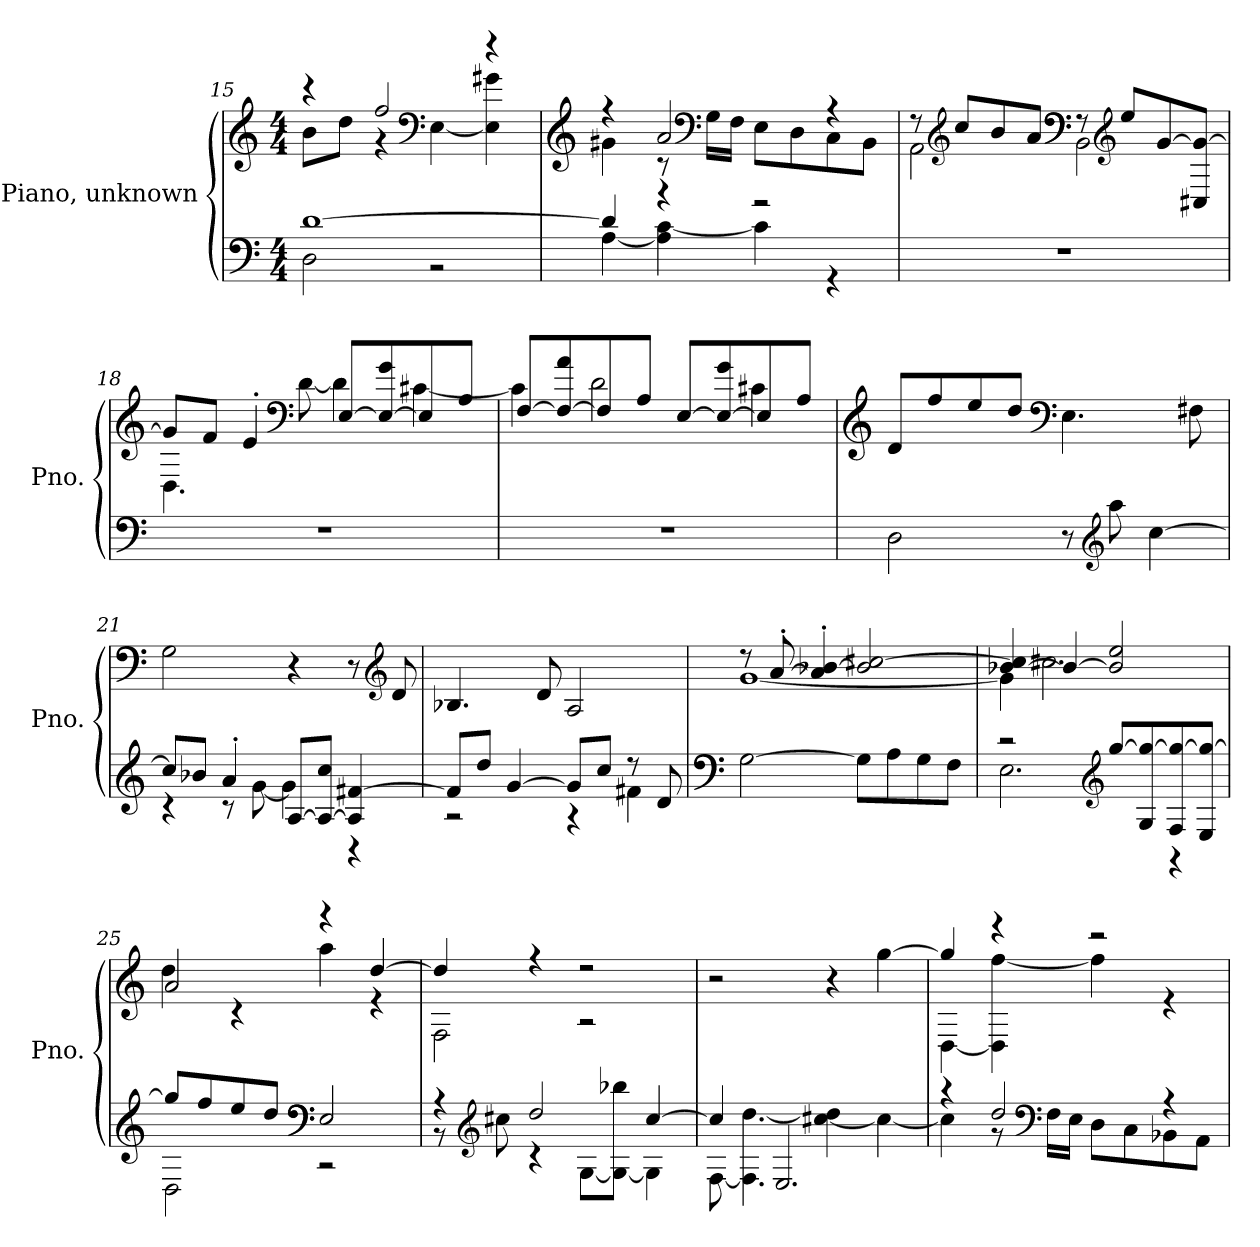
**kern	**kern
*part1	*part1
*staff2	*staff1
*I"Piano, unknown	*
*I'Pno.	*
*clefF4	*clefG2
*k[]	*k[]
*M4/4	*M4/4
=15	=15
*^	*^
[1d	2D\	4r	8b\L
.	.	.	8dd\J
.	.	2ff/	4r
*	*	*clefF4	*
.	2r	.	[4E\
.	.	4r	4E\] 4g#X\
=16	=16	=16	=16
*	*	*clefG2	*
4d/]	[4A\	4r	4g#X\
4r	4A\] [4c\	2a/	8r
*	*	*clefF4	*
.	.	.	16G\LL
.	.	.	16F\JJ
2r	4c\]	.	8E\L
.	.	.	8D\
.	4r	4r	8C\
.	.	.	8BB\J
*v	*v	*	*
!!LO:LB:g=z	!!
=17	=17	=17
1r	8r	2AA\
*	*clefG2	*
.	8cc/L	.
.	8b/	.
.	8a/J	.
*	*clefF4	*
.	8r	2BB\
*	*clefG2	*
.	8ee/L	.
.	[8g/	.
.	8C#X/ 8g/_J	.
=18	=18	=18
1r	8g/L]	4.D\
.	8f/J	.
.	4e'/	.
*	*clefF4	*
.	.	[8d\
.	[8E/L	4d\]
.	8E/_ 8g/	.
.	8E/]	[4c#X\
.	8A/J	.
=19	=19	=19
1r	[8F/L	4c#\]
.	8F/_ 8a/	.
.	8F/]	2d\
.	8A/J	.
.	[8E/L	.
.	8E/_ 8g/	.
.	8E/]	4c#X\
.	8A/J	.
*	*v	*v
!!LO:LB:g=z
=20	=20
*	*clefG2
2D\	8d/L
.	8ff/
.	8ee/
.	8dd/J
*	*clefF4
8r	4.E\
*clefG2	*
8aa\	.
[4cc\	.
.	8F#X\
=21	=21
*^	*
8cc/L]	4r	2G\
8b-X/J	.	.
4a'/	8r	.
.	[8g\	.
[8A/L	4g\]	4r
8A/_ 8cc/J	.	.
4A/] [4f#X/	4r	8r
*	*	*clefG2
.	.	8d/
=22	=22	=22
8f#/L]	2r	4.B-X/
8dd/J	.	.
[4g/	.	.
.	.	8d/
8g/L]	4r	2A/
8cc/J	.	.
8r	4f#X\	.
8d/	.	.
*v	*v	*
!!LO:PB:g=z
=23	=23
*clefF4	*
*	*^
[2G\	8r	[1g
.	[8a'/	.
.	4a/]' [4b-X/'	.
8G\L]	2b-/] [2cc#X/	.
8A\	.	.
8G\	.	.
8F\J	.	.
=24	=24	=24
*^	*	*
2r	2.E\	[4b-X/ 4cc#/]	4g\]
.	.	4b-/_	2.cc#X\
*clefG2	*	*	*
[8gg/L	.	2b-/] 2ee/	.
8G/ 8gg/_	.	.	.
8F/ 8gg/_	4r	.	.
8E/ 8gg/_J	.	.	.
=25	=25	=25	=25
8gg/L]	2D\	2a/	4dd\
8ff/	.	.	.
8ee/	.	.	4r
8dd/J	.	.	.
*clefF4	*	*	*
2E/	2r	4r	4aa\
.	.	[4dd/	4r
=26	=26	=26	=26
4r	8r	4dd/]	2F\
*clefG2	*	*	*
.	8cc#X\	.	.
2dd/	4r	4r	.
.	[8G\L	2r	2r
.	8G\_ 8bb-X\J	.	.
[4cc#/	4G\]	.	.
*	*	*v	*v
!!LO:LB:g=z
=27	=27	=27
4cc#/]	[8F\	2r
.	4.F\] [4.dd\	.
2.E/	.	.
.	[4cc#X\ 4dd\]	4r
.	4cc#\_	[4gg\
=28	=28	=28
*	*	*^
4r	4cc#\]	4gg/]	[4D\
2dd/	8r	4r	4D\] [4ff\
*clefF4	*	*	*
.	16F\LL	.	.
.	16E\JJ	.	.
.	8D\L	2r	4ff\]
.	8C\	.	.
4r	8BB-X\	.	4r
.	8AA\J	.	.
*v	*v	*	*
*	*v	*v
=	=
*-	*-
